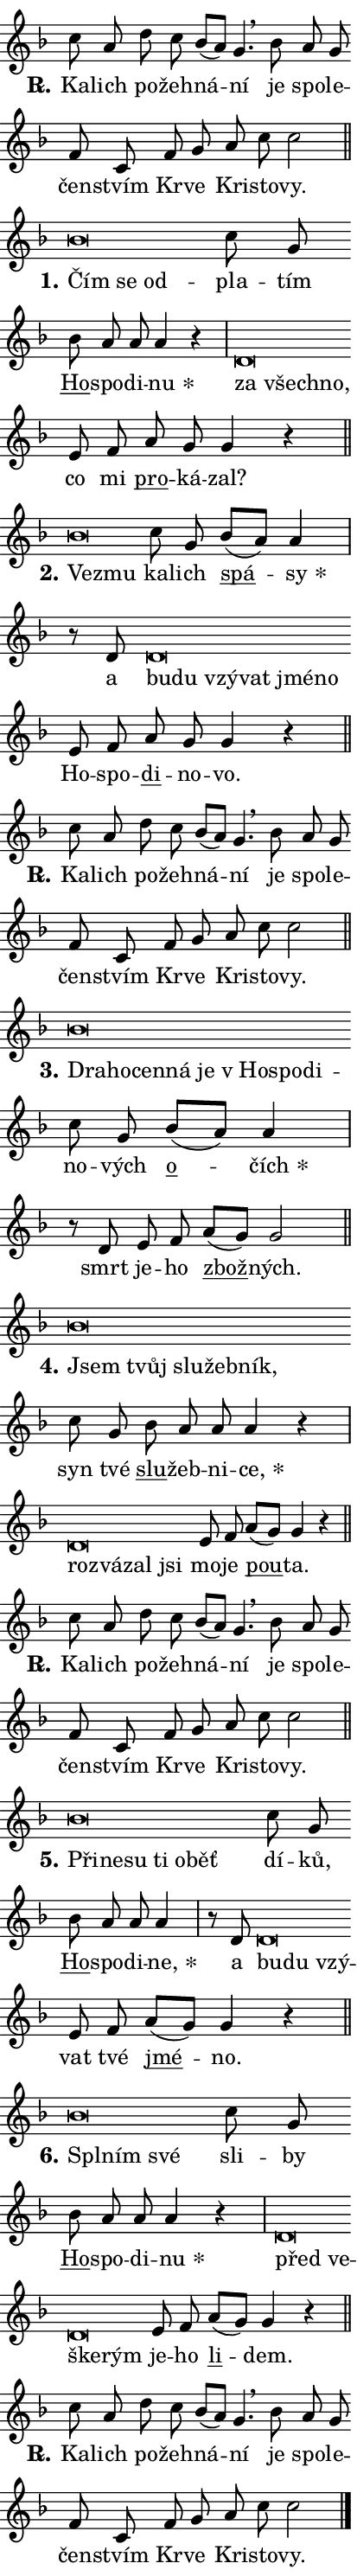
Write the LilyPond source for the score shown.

\version "2.24.0"
\header { tagline = "" }
\paper {
  indent = 0\cm
  top-margin = 0\cm
  right-margin = 0.13\cm % to fit lyric hyphens
  bottom-margin = 0\cm
  left-margin = 0\cm
  paper-width = 7\cm
  page-breaking = #ly:one-page-breaking
  system-system-spacing.basic-distance = #11
  score-system-spacing.basic-distance = #11
  ragged-last = ##f
}


%% Author: Thomas Morley
%% https://lists.gnu.org/archive/html/lilypond-user/2020-05/msg00002.html
#(define (line-position grob)
"Returns position of @var[grob} in current system:
   @code{'start}, if at first time-step
   @code{'end}, if at last time-step
   @code{'middle} otherwise
"
  (let* ((col (ly:item-get-column grob))
         (ln (ly:grob-object col 'left-neighbor))
         (rn (ly:grob-object col 'right-neighbor))
         (col-to-check-left (if (ly:grob? ln) ln col))
         (col-to-check-right (if (ly:grob? rn) rn col))
         (break-dir-left
           (and
             (ly:grob-property col-to-check-left 'non-musical #f)
             (ly:item-break-dir col-to-check-left)))
         (break-dir-right
           (and
             (ly:grob-property col-to-check-right 'non-musical #f)
             (ly:item-break-dir col-to-check-right))))
        (cond ((eqv? 1 break-dir-left) 'start)
              ((eqv? -1 break-dir-right) 'end)
              (else 'middle))))

#(define (tranparent-at-line-position vctor)
  (lambda (grob)
  "Relying on @code{line-position} select the relevant enry from @var{vctor}.
Used to determine transparency,"
    (case (line-position grob)
      ((end) (not (vector-ref vctor 0)))
      ((middle) (not (vector-ref vctor 1)))
      ((start) (not (vector-ref vctor 2))))))

noteHeadBreakVisibility =
#(define-music-function (break-visibility)(vector?)
"Makes @code{NoteHead}s transparent relying on @var{break-visibility}"
#{
  \override NoteHead.transparent =
    #(tranparent-at-line-position break-visibility)
#})

#(define delete-ledgers-for-transparent-note-heads
  (lambda (grob)
    "Reads whether a @code{NoteHead} is transparent.
If so this @code{NoteHead} is removed from @code{'note-heads} from
@var{grob}, which is supposed to be @code{LedgerLineSpanner}.
As a result ledgers are not printed for this @code{NoteHead}"
    (let* ((nhds-array (ly:grob-object grob 'note-heads))
           (nhds-list
             (if (ly:grob-array? nhds-array)
                 (ly:grob-array->list nhds-array)
                 '()))
           ;; Relies on the transparent-property being done before
           ;; Staff.LedgerLineSpanner.after-line-breaking is executed.
           ;; This is fragile ...
           (to-keep
             (remove
               (lambda (nhd)
                 (ly:grob-property nhd 'transparent #f))
               nhds-list)))
      ;; TODO find a better method to iterate over grob-arrays, similiar
      ;; to filter/remove etc for lists
      ;; For now rebuilt from scratch
      (set! (ly:grob-object grob 'note-heads)  '())
      (for-each
        (lambda (nhd)
          (ly:pointer-group-interface::add-grob grob 'note-heads nhd))
        to-keep))))

squashNotes = {
  \override NoteHead.X-extent = #'(-0.2 . 0.2)
  \override NoteHead.Y-extent = #'(-0.75 . 0)
  \override NoteHead.stencil =
    #(lambda (grob)
       (let ((pos (ly:grob-property grob 'staff-position)))
         (begin
           (if (< pos -7) (display "ERROR: Lower brevis then expected\n") (display ""))
           (if (<= pos -6) ly:text-interface::print ly:note-head::print))))
}
unSquashNotes = {
  \revert NoteHead.X-extent
  \revert NoteHead.Y-extent
  \revert NoteHead.stencil
}

hideNotes = \noteHeadBreakVisibility #begin-of-line-visible
unHideNotes = \noteHeadBreakVisibility #all-visible

% work-around for resetting accidentals
% https://lilypond.org/doc/v2.23/Documentation/notation/displaying-rhythms#unmetered-music
cadenzaMeasure = {
  \cadenzaOff
  \partial 1024 s1024
  \cadenzaOn
}

#(define-markup-command (accent layout props text) (markup?)
  "Underline accented syllable"
  (interpret-markup layout props
    #{\markup \override #'(offset . 4.3) \underline { #text }#}))

responsum = \markup \concat {
  "R" \hspace #-1.05 \path #0.1 #'((moveto 0 0.07) (lineto 0.9 0.8)) \hspace #0.05 "."
}

spaceSize = #0.6828661417322834 % exact space size for TeX Gyre Schola

\layout {
  \context {
    \Staff
    \remove "Time_signature_engraver"
    \override LedgerLineSpanner.after-line-breaking = #delete-ledgers-for-transparent-note-heads
  }
  \context {
    \Lyrics {
      \override LyricSpace.minimum-distance = \spaceSize
      \override LyricText.font-name = #"TeX Gyre Schola"
      \override LyricText.font-size = 1
      \override StanzaNumber.font-name = #"TeX Gyre Schola Bold"
      \override StanzaNumber.font-size = 1
    }
  }
  \context {
    \Score 
    \override NoteHead.text =
      #(lambda (grob) 
        (let ((pos (ly:grob-property grob 'staff-position)))
          #{\markup {
            \combine
              \halign #-0.55 \raise #(if (= pos -6) 0 0.5) \override #'(thickness . 2) \draw-line #'(3.2 . 0)
              \musicglyph "noteheads.sM1"
          }#}))
  }
}

% magnetic-lyrics.ily
%
%   written by
%     Jean Abou Samra <jean@abou-samra.fr>
%     Werner Lemberg <wl@gnu.org>
%
%   adapted by
%     Jiri Hon <jiri.hon@gmail.com>
%
% Version 2022-Apr-15

% https://www.mail-archive.com/lilypond-user@gnu.org/msg149350.html

#(define (Left_hyphen_pointer_engraver context)
   "Collect syllable-hyphen-syllable occurrences in lyrics and store
them in properties.  This engraver only looks to the left.  For
example, if the lyrics input is @code{foo -- bar}, it does the
following.

@itemize @bullet
@item
Set the @code{text} property of the @code{LyricHyphen} grob between
@q{foo} and @q{bar} to @code{foo}.

@item
Set the @code{left-hyphen} property of the @code{LyricText} grob with
text @q{foo} to the @code{LyricHyphen} grob between @q{foo} and
@q{bar}.
@end itemize

Use this auxiliary engraver in combination with the
@code{lyric-@/text::@/apply-@/magnetic-@/offset!} hook."
   (let ((hyphen #f)
         (text #f))
     (make-engraver
      (acknowledgers
       ((lyric-syllable-interface engraver grob source-engraver)
        (set! text grob)))
      (end-acknowledgers
       ((lyric-hyphen-interface engraver grob source-engraver)
        ;(when (not (grob::has-interface grob 'lyric-space-interface))
          (set! hyphen grob)));)
      ((stop-translation-timestep engraver)
       (when (and text hyphen)
         (ly:grob-set-object! text 'left-hyphen hyphen))
       (set! text #f)
       (set! hyphen #f)))))

#(define (lyric-text::apply-magnetic-offset! grob)
   "If the space between two syllables is less than the value in
property @code{LyricText@/.details@/.squash-threshold}, move the right
syllable to the left so that it gets concatenated with the left
syllable.

Use this function as a hook for
@code{LyricText@/.after-@/line-@/breaking} if the
@code{Left_@/hyphen_@/pointer_@/engraver} is active."
   (let ((hyphen (ly:grob-object grob 'left-hyphen #f)))
     (when hyphen
       (let ((left-text (ly:spanner-bound hyphen LEFT)))
         (when (grob::has-interface left-text 'lyric-syllable-interface)
           (let* ((common (ly:grob-common-refpoint grob left-text X))
                  (this-x-ext (ly:grob-extent grob common X))
                  (left-x-ext
                   (begin
                     ;; Trigger magnetism for left-text.
                     (ly:grob-property left-text 'after-line-breaking)
                     (ly:grob-extent left-text common X)))
                  ;; `delta` is the gap width between two syllables.
                  (delta (- (interval-start this-x-ext)
                            (interval-end left-x-ext)))
                  (details (ly:grob-property grob 'details))
                  (threshold (assoc-get 'squash-threshold details 0.2)))
             (when (< delta threshold)
               (let* (;; We have to manipulate the input text so that
                      ;; ligatures crossing syllable boundaries are not
                      ;; disabled.  For languages based on the Latin
                      ;; script this is essentially a beautification.
                      ;; However, for non-Western scripts it can be a
                      ;; necessity.
                      (lt (ly:grob-property left-text 'text))
                      (rt (ly:grob-property grob 'text))
                      (is-space (grob::has-interface hyphen 'lyric-space-interface))
                      (space (if is-space " " ""))
                      (extra-delta (if is-space spaceSize 0))
                      ;; Append new syllable.
                      (ltrt-space (if (and (string? lt) (string? rt))
                                (string-append lt space rt)
                                (make-concat-markup (list lt space rt))))
                      ;; Right-align `ltrt` to the right side.
                      (ltrt-space-markup (grob-interpret-markup
                               grob
                               (make-translate-markup
                                (cons (interval-length this-x-ext) 0)
                                (make-right-align-markup ltrt-space)))))
                 (begin
                   ;; Don't print `left-text`.
                   (ly:grob-set-property! left-text 'stencil #f)
                   ;; Set text and stencil (which holds all collected
                   ;; syllables so far) and shift it to the left.
                   (ly:grob-set-property! grob 'text ltrt-space)
                   (ly:grob-set-property! grob 'stencil ltrt-space-markup)
                   (ly:grob-translate-axis! grob (- (- delta extra-delta)) X))))))))))


#(define (lyric-hyphen::displace-bounds-first grob)
   ;; Make very sure this callback isn't triggered too early.
   (let ((left (ly:spanner-bound grob LEFT))
         (right (ly:spanner-bound grob RIGHT)))
     (ly:grob-property left 'after-line-breaking)
     (ly:grob-property right 'after-line-breaking)
     (ly:lyric-hyphen::print grob)))

squashThreshold = #0.4

\layout {
  \context {
    \Lyrics
    \consists #Left_hyphen_pointer_engraver
    \override LyricText.after-line-breaking =
      #lyric-text::apply-magnetic-offset!
    \override LyricHyphen.stencil = #lyric-hyphen::displace-bounds-first
    \override LyricText.details.squash-threshold = \squashThreshold
    \override LyricHyphen.minimum-distance = 0
    \override LyricHyphen.minimum-length = \squashThreshold
  }
}

squashText = \override LyricText.details.squash-threshold = 9999
unSquashText = \override LyricText.details.squash-threshold = \squashThreshold

leftText = \override LyricText.self-alignment-X = #LEFT
unLeftText = \revert LyricText.self-alignment-X

starOffset = #(lambda (grob) 
                (let ((x_offset (ly:self-alignment-interface::aligned-on-x-parent grob)))
                  (if (= x_offset 0) 0 (+ x_offset 1.2))))

star = #(define-music-function (syllable)(string?)
"Append star separator at the end of a syllable"
#{
  \once \override LyricText.X-offset = #starOffset
  \lyricmode { \markup {
    #syllable
    \override #'((font-name . "TeX Gyre Schola Bold")) \hspace #0.2 \lower #0.65 \larger "*"
  } }
#})

starAccent = #(define-music-function (syllable)(string?)
"Append star separator at the end of a syllable and make accent"
#{
  \once \override LyricText.X-offset = #starOffset
  \lyricmode { \markup {
    \accent #syllable
    \override #'((font-name . "TeX Gyre Schola Bold")) \hspace #0.2 \lower #0.65 \larger "*"
  } }
#})

breath = #(define-music-function (syllable)(string?)
"Append breathing indicator at the end of a syllable"
#{
  \lyricmode { \markup { #syllable "+" } }
#})

optionalBreath = #(define-music-function (syllable)(string?)
"Append optional breathing indicator at the end of a syllable"
#{
  \lyricmode { \markup { #syllable "(+)" } }
#})


\score {
    <<
        \new Voice = "melody" { \cadenzaOn \key f \major \relative { c''8 a d c bes[( a)] g4. \breathe \bar "" bes8 a g \bar "" f c \bar "" f g \bar "" a c c2 \cadenzaMeasure \bar "||" \break } }
        \new Lyrics \lyricsto "melody" { \lyricmode { \set stanza = \responsum
Ka -- lich po -- žeh -- ná -- ní je spo -- le -- čen -- stvím Kr -- ve Kri -- sto -- vy. } }
    >>
    \layout {}
}

\score {
    <<
        \new Voice = "melody" { \cadenzaOn \key f \major \relative { \squashNotes bes'\breve*1/16 \hideNotes \breve*1/16 \breve*1/16 \bar "" \unHideNotes \unSquashNotes c8 g \bar "" bes a a a4 r \cadenzaMeasure \bar "|" \squashNotes d,\breve*1/16 \hideNotes \breve*1/16 \breve*1/16 \bar "" \unHideNotes \unSquashNotes e8 f \bar "" a g g4 r \cadenzaMeasure \bar "||" \break } }
        \new Lyrics \lyricsto "melody" { \lyricmode { \set stanza = "1."
\leftText Čím \squashText se od -- \unLeftText \unSquashText pla -- tím \markup \accent Ho -- spo -- di -- \star nu \leftText za \squashText všech -- no, \unLeftText \unSquashText co mi \markup \accent pro -- ká -- zal? } }
    >>
    \layout {}
}

\score {
    <<
        \new Voice = "melody" { \cadenzaOn \key f \major \relative { \squashNotes bes'\breve*1/16 \hideNotes \breve*1/16 \bar "" \unHideNotes \unSquashNotes c8 g \bar "" bes[( a)] a4 \cadenzaMeasure \bar "|" r8 d, \squashNotes d\breve*1/16 \hideNotes \breve*1/16 \bar "" \breve*1/16 \bar "" \breve*1/16 \bar "" \breve*1/16 \breve*1/16 \bar "" \unHideNotes \unSquashNotes e8 f \bar "" a g g4 r \cadenzaMeasure \bar "||" \break } }
        \new Lyrics \lyricsto "melody" { \lyricmode { \set stanza = "2."
\leftText Ve -- \squashText zmu \unLeftText \unSquashText ka -- lich \markup \accent spá -- \star sy a \leftText bu -- \squashText du vzý -- vat jmé -- no \unLeftText \unSquashText Ho -- spo -- \markup \accent di -- no -- vo. } }
    >>
    \layout {}
}

\score {
    <<
        \new Voice = "melody" { \cadenzaOn \key f \major \relative { c''8 a d c bes[( a)] g4. \breathe \bar "" bes8 a g \bar "" f c \bar "" f g \bar "" a c c2 \cadenzaMeasure \bar "||" \break } }
        \new Lyrics \lyricsto "melody" { \lyricmode { \set stanza = \responsum
Ka -- lich po -- žeh -- ná -- ní je spo -- le -- čen -- stvím Kr -- ve Kri -- sto -- vy. } }
    >>
    \layout {}
}

\score {
    <<
        \new Voice = "melody" { \cadenzaOn \key f \major \relative { \squashNotes bes'\breve*1/16 \hideNotes \breve*1/16 \bar "" \breve*1/16 \bar "" \breve*1/16 \bar "" \breve*1/16 \bar "" \breve*1/16 \bar "" \breve*1/16 \breve*1/16 \bar "" \unHideNotes \unSquashNotes c8 g \bar "" bes[( a)] a4 \cadenzaMeasure \bar "|" r8 d, e f \bar "" a[( g)] g2 \cadenzaMeasure \bar "||" \break } }
        \new Lyrics \lyricsto "melody" { \lyricmode { \set stanza = "3."
\leftText Dra -- \squashText ho -- cen -- ná je "v Ho" -- spo -- di -- \unLeftText \unSquashText no -- vých \markup \accent o -- \star čích smrt je -- ho \markup \accent zbož -- ných. } }
    >>
    \layout {}
}

\score {
    <<
        \new Voice = "melody" { \cadenzaOn \key f \major \relative { \squashNotes bes'\breve*1/16 \hideNotes \breve*1/16 \bar "" \breve*1/16 \bar "" \breve*1/16 \breve*1/16 \bar "" \unHideNotes \unSquashNotes c8 g \bar "" bes a a a4 r \cadenzaMeasure \bar "|" \squashNotes d,\breve*1/16 \hideNotes \breve*1/16 \bar "" \breve*1/16 \breve*1/16 \bar "" \unHideNotes \unSquashNotes e8 f \bar "" a[( g)] g4 r \cadenzaMeasure \bar "||" \break } }
        \new Lyrics \lyricsto "melody" { \lyricmode { \set stanza = "4."
\leftText Jsem \squashText tvůj slu -- žeb -- ník, \unLeftText \unSquashText syn tvé \markup \accent slu -- žeb -- ni -- \star ce, \leftText roz -- \squashText vá -- zal jsi \unLeftText \unSquashText mo -- je \markup \accent pou -- ta. } }
    >>
    \layout {}
}

\score {
    <<
        \new Voice = "melody" { \cadenzaOn \key f \major \relative { c''8 a d c bes[( a)] g4. \breathe \bar "" bes8 a g \bar "" f c \bar "" f g \bar "" a c c2 \cadenzaMeasure \bar "||" \break } }
        \new Lyrics \lyricsto "melody" { \lyricmode { \set stanza = \responsum
Ka -- lich po -- žeh -- ná -- ní je spo -- le -- čen -- stvím Kr -- ve Kri -- sto -- vy. } }
    >>
    \layout {}
}

\score {
    <<
        \new Voice = "melody" { \cadenzaOn \key f \major \relative { \squashNotes bes'\breve*1/16 \hideNotes \breve*1/16 \bar "" \breve*1/16 \bar "" \breve*1/16 \bar "" \breve*1/16 \breve*1/16 \bar "" \unHideNotes \unSquashNotes c8 g \bar "" bes a a a4 \cadenzaMeasure \bar "|" r8 d, \squashNotes d\breve*1/16 \hideNotes \breve*1/16 \breve*1/16 \bar "" \unHideNotes \unSquashNotes e8 f \bar "" a[( g)] g4 r \cadenzaMeasure \bar "||" \break } }
        \new Lyrics \lyricsto "melody" { \lyricmode { \set stanza = "5."
\leftText Při -- \squashText ne -- su ti o -- běť \unLeftText \unSquashText dí -- ků, \markup \accent Ho -- spo -- di -- \star ne, a \leftText bu -- \squashText du vzý -- \unLeftText \unSquashText vat tvé \markup \accent jmé -- no. } }
    >>
    \layout {}
}

\score {
    <<
        \new Voice = "melody" { \cadenzaOn \key f \major \relative { \squashNotes bes'\breve*1/16 \hideNotes \breve*1/16 \breve*1/16 \bar "" \unHideNotes \unSquashNotes c8 g \bar "" bes a a a4 r \cadenzaMeasure \bar "|" \squashNotes d,\breve*1/16 \hideNotes \breve*1/16 \bar "" \breve*1/16 \breve*1/16 \bar "" \unHideNotes \unSquashNotes e8 f \bar "" a[( g)] g4 r \cadenzaMeasure \bar "||" \break } }
        \new Lyrics \lyricsto "melody" { \lyricmode { \set stanza = "6."
\leftText Spl -- \squashText ním své \unLeftText \unSquashText sli -- by \markup \accent Ho -- spo -- di -- \star nu \leftText před \squashText ve -- ške -- rým \unLeftText \unSquashText je -- ho \markup \accent li -- dem. } }
    >>
    \layout {}
}

\score {
    <<
        \new Voice = "melody" { \cadenzaOn \key f \major \relative { c''8 a d c bes[( a)] g4. \breathe \bar "" bes8 a g \bar "" f c \bar "" f g \bar "" a c c2 \cadenzaMeasure \bar "||" \break } \bar "|." }
        \new Lyrics \lyricsto "melody" { \lyricmode { \set stanza = \responsum
Ka -- lich po -- žeh -- ná -- ní je spo -- le -- čen -- stvím Kr -- ve Kri -- sto -- vy. } }
    >>
    \layout {}
}
